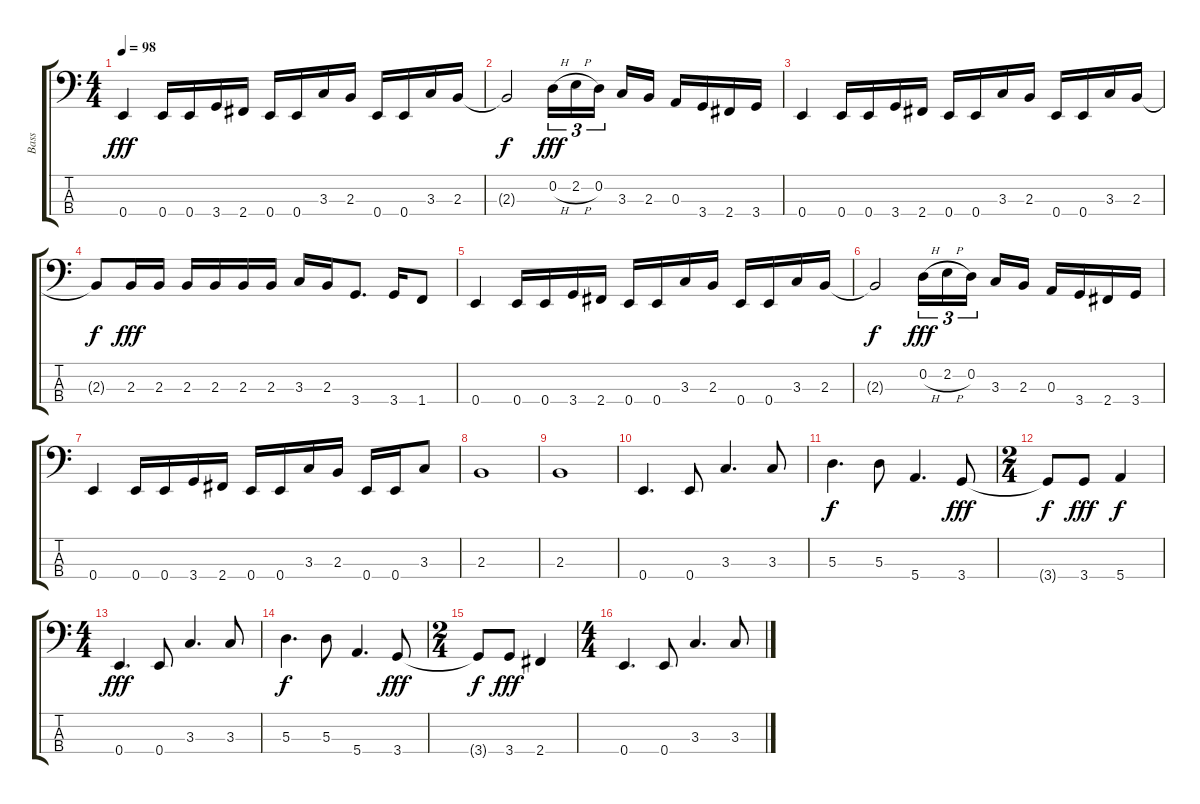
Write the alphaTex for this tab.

\track ("Bass" "Bass") {instrument electricbassfinger}
\staff {score tabs}
\tuning (G2 D2 A1 E1) {hide}
\ts (4 4)
\tempo 98
\clef f4
\ks c
0.4.4{dy fff} 0.4.16 0.4.16 3.4.16 2.4.16 0.4.16 0.4.16 3.3.16 2.3.16 0.4.16 0.4.16 3.3.16 2.3.16 |
2.3{t}.2{dy f} 0.2{h}.16{tu (3 2) dy fff} 2.2{h}.16{tu (3 2)} 0.2.16{tu (3 2)} 3.3.16 2.3.16 0.3.16 3.4.16 2.4.16 3.4.16 |
0.4.4 0.4.16 0.4.16 3.4.16 2.4.16 0.4.16 0.4.16 3.3.16 2.3.16 0.4.16 0.4.16 3.3.16 2.3.16 |
2.3{t}.8{dy f} 2.3.16{dy fff} 2.3.16 2.3.16 2.3.16 2.3.16 2.3.16 3.3.16 2.3.16 3.4.8{d} 3.4.16 1.4.8 |
0.4.4 0.4.16 0.4.16 3.4.16 2.4.16 0.4.16 0.4.16 3.3.16 2.3.16 0.4.16 0.4.16 3.3.16 2.3.16 |
2.3{t}.2{dy f} 0.2{h}.16{tu (3 2) dy fff} 2.2{h}.16{tu (3 2)} 0.2.16{tu (3 2)} 3.3.16 2.3.16 0.3.16 3.4.16 2.4.16 3.4.16 |
0.4.4 0.4.16 0.4.16 3.4.16 2.4.16 0.4.16 0.4.16 3.3.16 2.3.16 0.4.16 0.4.16 3.3.8 |
2.3.1 |
2.3.1 |
0.4.4{d} 0.4.8 3.3.4{d} 3.3.8 |
5.3.4{d dy f} 5.3.8 5.4.4{d} 3.4.8{dy fff} |
\ts (2 4)
3.4{t}.8{dy f} 3.4.8{dy fff} 5.4.4{dy f} |
\ts (4 4)
0.4.4{d dy fff} 0.4.8 3.3.4{d} 3.3.8 |
5.3.4{d dy f} 5.3.8 5.4.4{d} 3.4.8{dy fff} |
\ts (2 4)
3.4{t}.8{dy f} 3.4.8{dy fff} 2.4.4 |
\ts (4 4)
0.4.4{d} 0.4.8 3.3.4{d} 3.3.8
